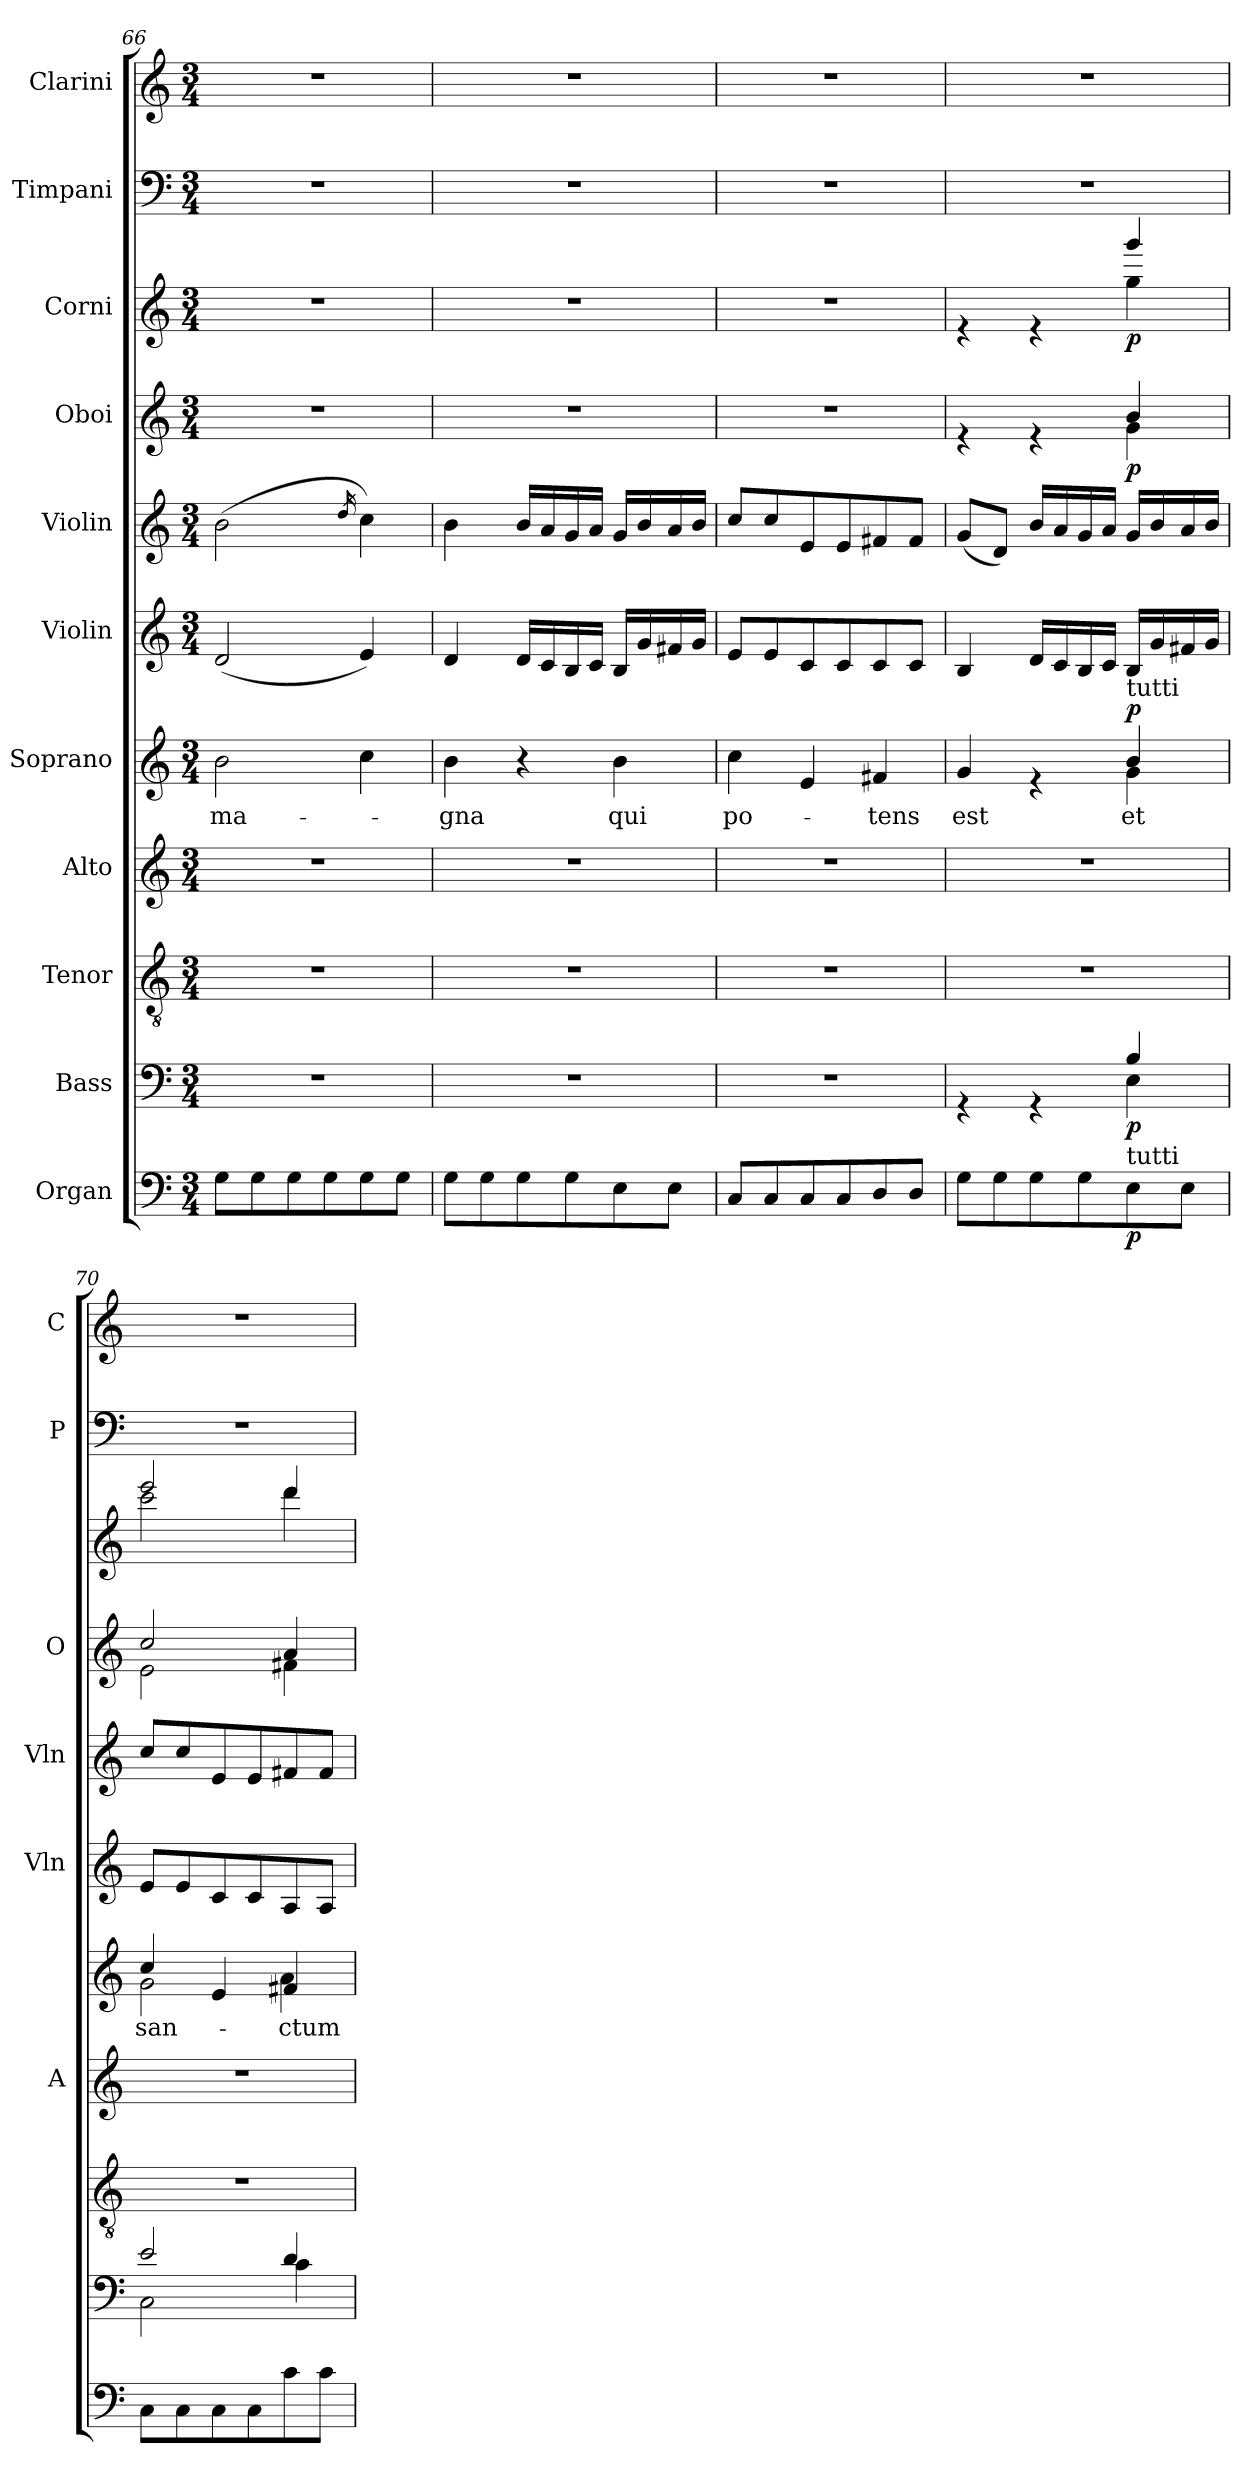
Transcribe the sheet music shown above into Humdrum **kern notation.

**kern	**dynam	**kern	**dynam	**kern	**kern	**kern	**text	**dynam	**kern	**kern	**kern	**dynam	**kern	**dynam	**kern	**kern
*part11	*part11	*part10	*part10	*part9	*part8	*part7	*part7	*part7	*part6	*part5	*part4	*part4	*part3	*part3	*part2	*part1
*staff11	*staff11	*staff10	*staff10	*staff9	*staff8	*staff7	*staff7	*staff7	*staff6	*staff5	*staff4	*staff4	*staff3	*staff3	*staff2	*staff1
*I"Organ	*	*I"Bass	*	*I"Tenor	*I"Alto	*I"Soprano	*	*	*I"Violin	*I"Violin	*I"Oboi	*	*I"Corni	*	*I"Timpani	*I"Clarini
*	*	*	*	*	*I'A	*	*	*	*I'Vln	*I'Vln	*I'O	*	*	*	*I'P	*I'C
*clefF4	*	*clefF4	*	*clefGv2	*clefG2	*clefG2	*	*	*clefG2	*clefG2	*clefG2	*	*clefG2	*	*clefF4	*clefG2
*	*	*	*	*	*	*	*	*	*	*	*	*	*ITrd7c12	*	*	*
*k[]	*	*k[]	*	*k[]	*k[]	*k[]	*	*	*k[]	*k[]	*k[]	*	*k[]	*	*k[]	*k[]
*M3/4	*	*M3/4	*	*M3/4	*M3/4	*M3/4	*	*	*M3/4	*M3/4	*M3/4	*	*M3/4	*	*M3/4	*M3/4
=66	=66	=66	=66	=66	=66	=66	=66	=66	=66	=66	=66	=66	=66	=66	=66	=66
!	!	!	!	!	!	!	!LO:LY:b	!	!	!	!	!	!	!	!	!
8G\L	.	2.r	.	2.r	2.r	2b\	ma-	.	(2d/	(2b\	2.r	.	2.r	.	2.r	2.r
8G\	.	.	.	.	.	.	.	.	.	.	.	.	.	.	.	.
8G\	.	.	.	.	.	.	.	.	.	.	.	.	.	.	.	.
8G\	.	.	.	.	.	.	.	.	.	.	.	.	.	.	.	.
.	.	.	.	.	.	.	.	.	.	16qdd/	.	.	.	.	.	.
8G\	.	.	.	.	.	4cc\	.	.	4e/)	4cc\)	.	.	.	.	.	.
8G\J	.	.	.	.	.	.	.	.	.	.	.	.	.	.	.	.
=67	=67	=67	=67	=67	=67	=67	=67	=67	=67	=67	=67	=67	=67	=67	=67	=67
!	!	!	!	!	!	!	!LO:LY:b	!	!	!	!	!	!	!	!	!
8G\L	.	2.r	.	2.r	2.r	4b\	-gna	.	4d/	4b\	2.r	.	2.r	.	2.r	2.r
8G\	.	.	.	.	.	.	.	.	.	.	.	.	.	.	.	.
8G\	.	.	.	.	.	4r	.	.	16d/LL	16b/LL	.	.	.	.	.	.
.	.	.	.	.	.	.	.	.	16c/	16a/	.	.	.	.	.	.
8G\	.	.	.	.	.	.	.	.	16B/	16g/	.	.	.	.	.	.
.	.	.	.	.	.	.	.	.	16c/JJ	16a/JJ	.	.	.	.	.	.
!	!	!	!	!	!	!	!LO:LY:b	!	!	!	!	!	!	!	!	!
8E\	.	.	.	.	.	4b\	qui	.	16B/LL	16g/LL	.	.	.	.	.	.
.	.	.	.	.	.	.	.	.	16g/	16b/	.	.	.	.	.	.
8E\J	.	.	.	.	.	.	.	.	16f#X/	16a/	.	.	.	.	.	.
.	.	.	.	.	.	.	.	.	16g/JJ	16b/JJ	.	.	.	.	.	.
=68	=68	=68	=68	=68	=68	=68	=68	=68	=68	=68	=68	=68	=68	=68	=68	=68
!	!	!	!	!	!	!	!LO:LY:b	!	!	!	!	!	!	!	!	!
8C/L	.	2.r	.	2.r	2.r	4cc\	po-	.	8e/L	8cc/L	2.r	.	2.r	.	2.r	2.r
8C/	.	.	.	.	.	.	.	.	8e/	8cc/	.	.	.	.	.	.
8C/	.	.	.	.	.	4e/	.	.	8c/	8e/	.	.	.	.	.	.
8C/	.	.	.	.	.	.	.	.	8c/	8e/	.	.	.	.	.	.
!	!	!	!	!	!	!	!LO:LY:b	!	!	!	!	!	!	!	!	!
8D/	.	.	.	.	.	4f#X/	-tens	.	8c/	8f#X/	.	.	.	.	.	.
8D/J	.	.	.	.	.	.	.	.	8c/J	8f#/J	.	.	.	.	.	.
=69	=69	=69	=69	=69	=69	=69	=69	=69	=69	=69	=69	=69	=69	=69	=69	=69
*	*	*^	*	*	*	*	*	*	*	*	*	*	*	*	*	*
!	!	!	!	!	!	!	!	!LO:LY:b	!	!	!	!	!	!	!	!	!
*	*	*	*	*	*	*	*^	*	*	*	*	*^	*	*^	*	*	*
8G\L	.	4rGG	2ryy	.	2.r	2.r	4g/	2ryy	est	.	4B/	(8g/L	4re	2ryy	.	4re	2ryy	.	2.r	2.r
8G\	.	.	.	.	.	.	.	.	.	.	.	8d/J)	.	.	.	.	.	.	.	.
8G\	.	4rGG	.	.	.	.	4re	.	.	.	16d/LL	16b/LL	4re	.	.	4re	.	.	.	.
.	.	.	.	.	.	.	.	.	.	.	16c/	16a/	.	.	.	.	.	.	.	.
8G\	.	.	.	.	.	.	.	.	.	.	16B/	16g/	.	.	.	.	.	.	.	.
.	.	.	.	.	.	.	.	.	.	.	16c/JJ	16a/JJ	.	.	.	.	.	.	.	.
!	!	!	!	!	!	!	!LO:TX:a:t=tutti	!	!	!	!	!	!	!	!	!	!	!	!	!
!LO:TX:a:t=tutti	!	!	!	!	!	!	!	!	!	!	!	!	!	!	!	!	!	!	!	!
!	!LO:DY:b	!	!	!LO:DY:b	!	!	!	!	!LO:LY:b	!LO:DY:b	!	!	!	!	!LO:DY:b	!	!	!LO:DY:b	!	!
8E\	p	4B/	4E\	p	.	.	4b/	4g\	et	p	16B/LL	16g/LL	4b/	4g\	p	4gg/	4g\	p	.	.
.	.	.	.	.	.	.	.	.	.	.	16g/	16b/	.	.	.	.	.	.	.	.
8E\J	.	.	.	.	.	.	.	.	.	.	16f#X/	16a/	.	.	.	.	.	.	.	.
.	.	.	.	.	.	.	.	.	.	.	16g/JJ	16b/JJ	.	.	.	.	.	.	.	.
!!LO:PB:g=z
=70	=70	=70	=70	=70	=70	=70	=70	=70	=70	=70	=70	=70	=70	=70	=70	=70	=70	=70	=70	=70
!	!	!	!	!	!	!	!	!	!LO:LY:b	!	!	!	!	!	!	!	!	!	!	!
8C\L	.	2e/	2C\	.	2.r	2.r	4cc/	2g\	san-	.	8e/L	8cc/L	2cc/	2e\	.	2ee/	2cc\	.	2.r	2.r
8C\	.	.	.	.	.	.	.	.	.	.	8e/	8cc/	.	.	.	.	.	.	.	.
8C\	.	.	.	.	.	.	4e/	.	.	.	8c/	8e/	.	.	.	.	.	.	.	.
8C\	.	.	.	.	.	.	.	.	.	.	8c/	8e/	.	.	.	.	.	.	.	.
!	!	!	!	!	!	!	!	!	!LO:LY:b	!	!	!	!	!	!	!	!	!	!	!
8c\	.	4d/	4c\	.	.	.	4f#X/	4a\	-ctum	.	8A/	8f#X/	4a/	4f#X\	.	4dd/	4dd\	.	.	.
8c\J	.	.	.	.	.	.	.	.	.	.	8A/J	8f#/J	.	.	.	.	.	.	.	.
*	*	*	*	*	*	*	*	*	*	*	*	*	*v	*v	*	*	*	*	*	*
*	*	*v	*v	*	*	*	*v	*v	*	*	*	*	*	*	*v	*v	*	*	*
=	=	=	=	=	=	=	=	=	=	=	=	=	=	=	=	=
*-	*-	*-	*-	*-	*-	*-	*-	*-	*-	*-	*-	*-	*-	*-	*-	*-
